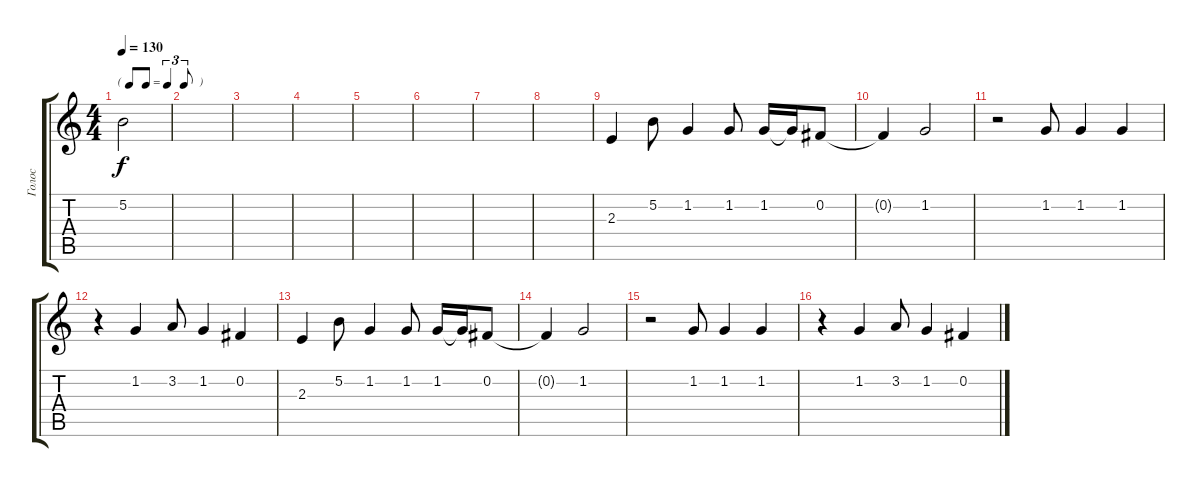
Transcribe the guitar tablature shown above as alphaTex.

\track ("Голос" "Голос") {instrument piccolo}
\staff {score tabs}
\tuning (B4 Gb4 D4 A3 E3 A2) {hide}
\ts (4 4)
\tf triplet8th
\tempo 130
\clef g2
\ks c
5.2.2{dy f} |
|
|
|
|
|
|
|
2.3.4 5.2.8 1.2.4 1.2.8 1.2.16 1.2{t}.16 0.2.8 |
0.2{t}.4 1.2.2 |
r.2 1.2.8 1.2.4 1.2.4 |
r.4 1.2.4 3.2.8 1.2.4 0.2.4 |
2.3.4 5.2.8 1.2.4 1.2.8 1.2.16 1.2{t}.16 0.2.8 |
0.2{t}.4 1.2.2 |
r.2 1.2.8 1.2.4 1.2.4 |
r.4 1.2.4 3.2.8 1.2.4 0.2.4
